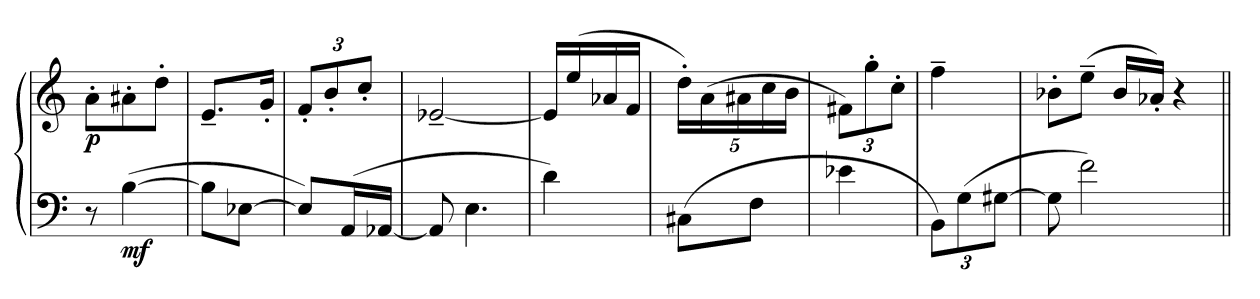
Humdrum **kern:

**kern	**kern	**dynam
*part1	*part1	*part1
*staff2	*staff1	*staff1/2
*clefF4	*clefG2	*
*k[]	*k[]	*
*MM120	*MM120	*
=1	=1	=1
!	!	!LO:DY:b
8r	8a'\L	p
!	!	!LO:DY:b=2
(>[4B\	8a#X'\	mf
.	8dd'\J	.
=2	=2	=2
8B\L]	8.e~/L	.
[8E-X\J	.	.
.	16g'/Jk	.
=3	=3	=3
*	*Xbrackettup	*
8E-/L])	12f'/L	.
.	12b'/	.
(>16AA/L	.	.
.	12cc'/J	.
[16AA-X/JJ	.	.
=4	=4	=4
8AA-/]	[2e-X~/	.
4.E\	.	.
=5	=5	=5
4d\)	16e-/LL]	.
.	(>16ee/	.
.	16a-X/	.
.	16f/JJ	.
=6	=6	=6
(>8C#X\L	20dd'\LL)	.
.	(>20a\	.
.	20a#X\	.
8F\J	.	.
.	20cc\	.
.	20b\JJ	.
=7	=7	=7
4e-X\	12f#X\L)	.
.	12gg'\	.
.	12cc'\J	.
=8	=8	=8
*Xbrackettup	*	*
12BB\L)	4ff~\	.
(>12G\	.	.
[12G#X\J	.	.
=9	=9	=9
8G#\]	8b-X'\L	.
(2f\)	(>8ee~\J	.
.	16b-/LL	.
.	16a-X'/JJ)	.
.	4r	.
=||	=||	=||
*-	*-	*-
